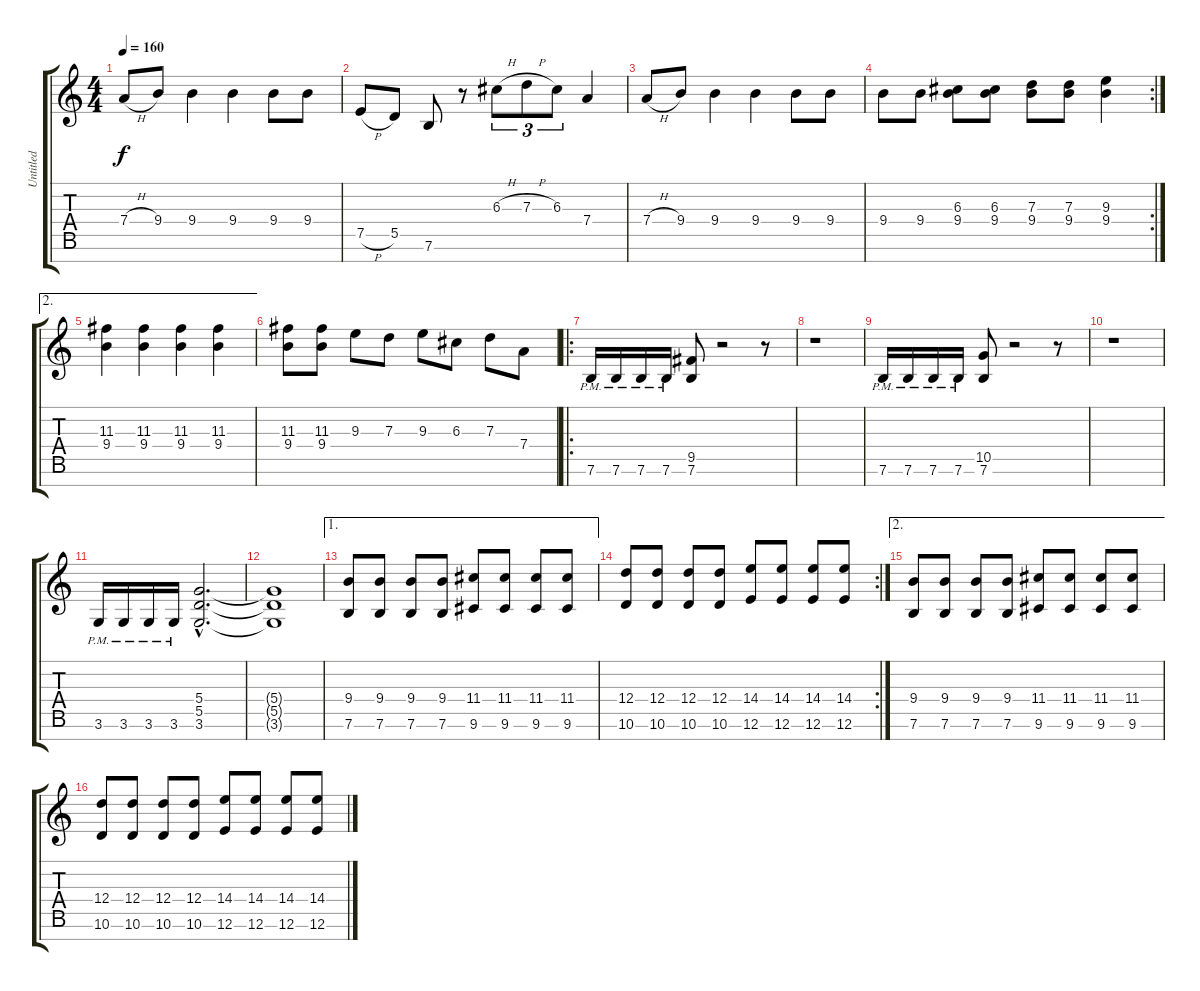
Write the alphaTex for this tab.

\track ("Untitled" "Untitled") {instrument distortionguitar}
\staff {score tabs}
\tuning (E4 B3 G3 D3 A2 E2 B1) {hide}
\ts (4 4)
\tempo 160
\clef g2
\ks c
7.4{h}.8{dy f} 9.4.8 9.4.4 9.4.4 9.4.8 9.4.8 |
7.5{h}.8 5.5.8 7.6.8 r.8 6.3{h}.8{tu (3 2)} 7.3{h}.8{tu (3 2)} 6.3.8{tu (3 2)} 7.4.4 |
7.4{h}.8 9.4.8 9.4.4 9.4.4 9.4.8 9.4.8 |
\rc 2
9.4.8 9.4.8 (6.3 9.4).8 (6.3 9.4).8 (7.3 9.4).8 (7.3 9.4).8 (9.3 9.4).4 |
\ae 2
(11.3 9.4).4 (11.3 9.4).4 (11.3 9.4).4 (11.3 9.4).4 |
(11.3 9.4).8 (11.3 9.4).8 9.3.8 7.3.8 9.3.8 6.3.8 7.3.8 7.4.8 |
\ro
7.6{pm}.16 7.6{pm}.16 7.6{pm}.16 7.6{pm}.16 (9.5 7.6).8 r.2 r.8 |
r.1 |
7.6{pm}.16 7.6{pm}.16 7.6{pm}.16 7.6{pm}.16 (10.5 7.6).8 r.2 r.8 |
r.1 |
3.6{pm}.16 3.6{pm}.16 3.6{pm}.16 3.6{pm}.16 (5.4{hac} 5.5{hac} 3.6{hac}).2{d} |
(5.4{t} 5.5{t} 3.6{t}).1 |
\ae 1
(9.4 7.6).8 (9.4 7.6).8 (9.4 7.6).8 (9.4 7.6).8 (11.4 9.6).8 (11.4 9.6).8 (11.4 9.6).8 (11.4 9.6).8 |
\rc 2
(12.4 10.6).8 (12.4 10.6).8 (12.4 10.6).8 (12.4 10.6).8 (14.4 12.6).8 (14.4 12.6).8 (14.4 12.6).8 (14.4 12.6).8 |
\ae 2
(9.4 7.6).8 (9.4 7.6).8 (9.4 7.6).8 (9.4 7.6).8 (11.4 9.6).8 (11.4 9.6).8 (11.4 9.6).8 (11.4 9.6).8 |
(12.4 10.6).8 (12.4 10.6).8 (12.4 10.6).8 (12.4 10.6).8 (14.4 12.6).8 (14.4 12.6).8 (14.4 12.6).8 (14.4 12.6).8
